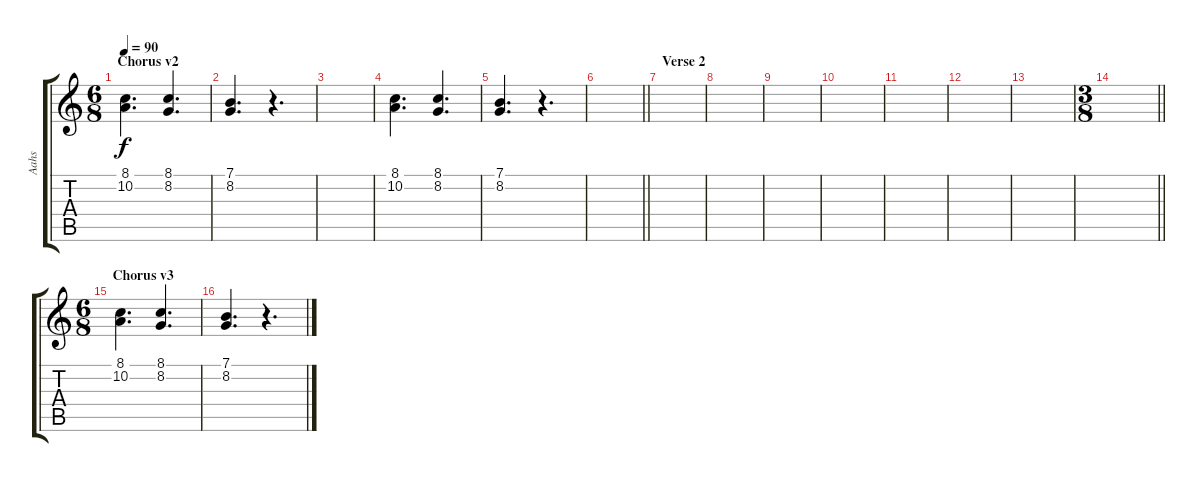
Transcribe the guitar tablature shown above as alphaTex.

\track ("Aahs" "Aahs") {instrument choiraahs}
\staff {score tabs}
\tuning (E4 B3 G3 D3 A2 E2) {hide}
\ts (6 8)
\section ("" "Chorus v2")
\tempo 90
\clef g2
\ks c
(8.1 10.2).4{d dy f} (8.1 8.2).4{d} |
(7.1 8.2).4{d} r.4{d} |
|
(8.1 10.2).4{d} (8.1 8.2).4{d} |
(7.1 8.2).4{d} r.4{d} |
\barLineRight lightlight
|
\section ("" "Verse 2")
|
|
|
|
|
|
|
\ts (3 8)
\barLineRight lightlight
|
\ts (6 8)
\section ("" "Chorus v3")
(8.1 10.2).4{d} (8.1 8.2).4{d} |
(7.1 8.2).4{d} r.4{d}
